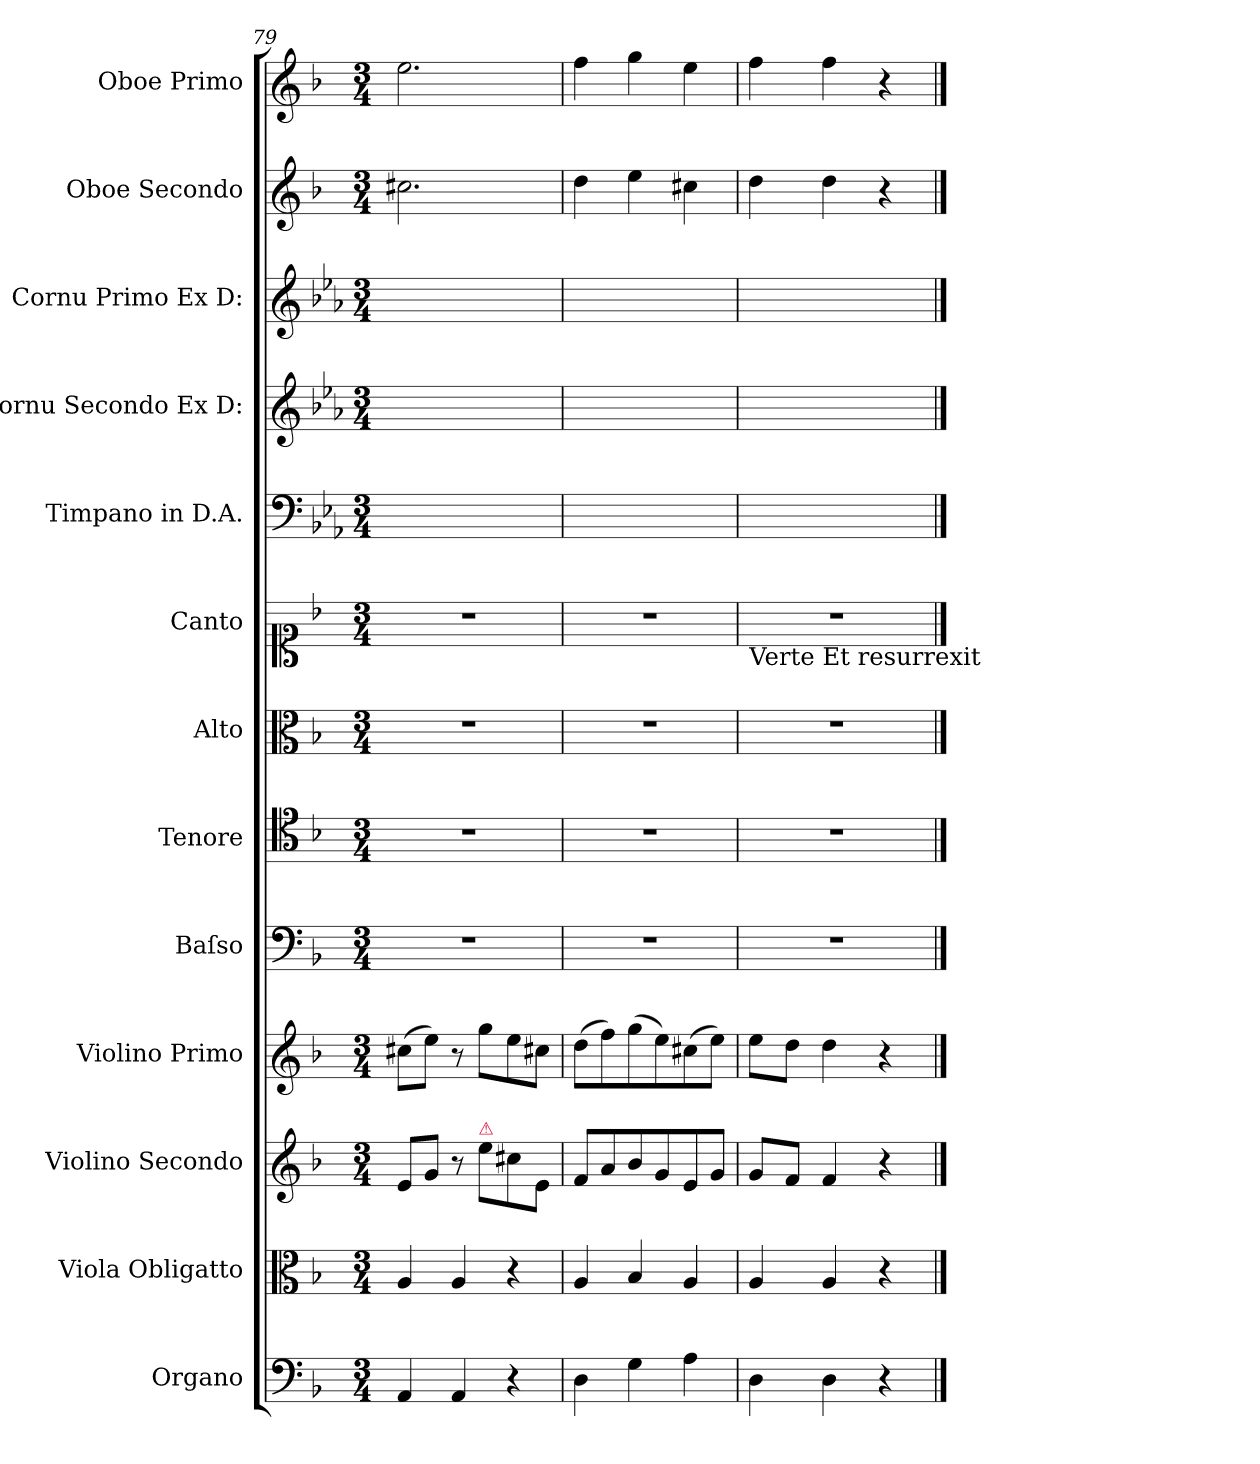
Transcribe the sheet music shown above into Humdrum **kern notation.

**kern	**kern	**kern	**kern	**kern	**kern	**kern	**kern	**kern	**kern	**kern	**kern	**kern
*part13	*part12	*part11	*part10	*part9	*part8	*part7	*part6	*part5	*part4	*part3	*part2	*part1
*staff13	*staff12	*staff11	*staff10	*staff9	*staff8	*staff7	*staff6	*staff5	*staff4	*staff3	*staff2	*staff1
*I"Organo	*I"Viola Obligatto	*I"Violino Secondo	*I"Violino Primo	*I"Baſso	*I"Tenore	*I"Alto	*I"Canto	*I"Timpano in D.A.	*I"Cornu Secondo Ex D:	*I"Cornu Primo Ex D:	*I"Oboe Secondo	*I"Oboe Primo
*I'org	*I'vla obl	*I'vl 2	*I'vl 1	*I'B	*I'T	*I'A	*	*	*	*	*I'ob 2	*I'ob 1
*clefF4	*clefC3	*clefG2	*clefG2	*clefF4	*clefC4	*clefC3	*clefC1	*clefF4	*clefG2	*clefG2	*clefG2	*clefG2
*	*	*	*	*	*	*	*	*ITrd-1c-2	*ITrd-1c-2	*ITrd-1c-2	*	*
*k[b-]	*k[b-]	*k[b-]	*k[b-]	*k[b-]	*k[b-]	*k[b-]	*k[b-]	*k[b-]	*k[b-]	*k[b-]	*k[b-]	*k[b-]
*M3/4	*M3/4	*M3/4	*M3/4	*M3/4	*M3/4	*M3/4	*M3/4	*M3/4	*M3/4	*M3/4	*M3/4	*M3/4
=79	=79	=79	=79	=79	=79	=79	=79	=79	=79	=79	=79	=79
4AA/	4A/	8e/L	(8cc#X\L	2.r	2.r	2.r	2.r	2.ryy	2.ryy	2.ryy	2.cc#X\	2.ee\
.	.	8g/J	8ee\J)	.	.	.	.	.	.	.	.	.
4AA/	4A/	8r	8r	.	.	.	.	.	.	.	.	.
!	!	!LO:TX:a:color=crimson:t=⚠	!	!	!	!	!	!	!	!	!	!
.	.	8ee\L	8gg\L	.	.	.	.	.	.	.	.	.
4r	4r	8cc#X\	8ee\	.	.	.	.	.	.	.	.	.
.	.	8e/J	8cc#X\J	.	.	.	.	.	.	.	.	.
=80	=80	=80	=80	=80	=80	=80	=80	=80	=80	=80	=80	=80
4D\	4A/	8f/L	(8dd\L	2.r	2.r	2.r	2.r	2.ryy	2.ryy	2.ryy	4dd\	4ff\
.	.	8a/	8ff\)	.	.	.	.	.	.	.	.	.
4G\	4B-/	8b-/	(8gg\	.	.	.	.	.	.	.	4ee\	4gg\
.	.	8g/	8ee\)	.	.	.	.	.	.	.	.	.
4A\	4A/	8e/	(8cc#X\	.	.	.	.	.	.	.	4cc#X\	4ee\
.	.	8g/J	8ee\J)	.	.	.	.	.	.	.	.	.
=81	=81	=81	=81	=81	=81	=81	=81	=81	=81	=81	=81	=81
!	!	!	!	!	!	!	!LO:TX:b:t=Verte Et resurrexit	!	!	!	!	!
4D\	4A/	8g/L	8ee\L	2.r	2.r	2.r	2.r	2.ryy	2.ryy	2.ryy	4dd\	4ff\
.	.	8f/J	8dd\J	.	.	.	.	.	.	.	.	.
4D\	4A/	4f/	4dd\	.	.	.	.	.	.	.	4dd\	4ff\
4r	4r	4r	4r	.	.	.	.	.	.	.	4r	4r
==	==	==	==	==	==	==	==	==	==	==	==	==
*-	*-	*-	*-	*-	*-	*-	*-	*-	*-	*-	*-	*-
